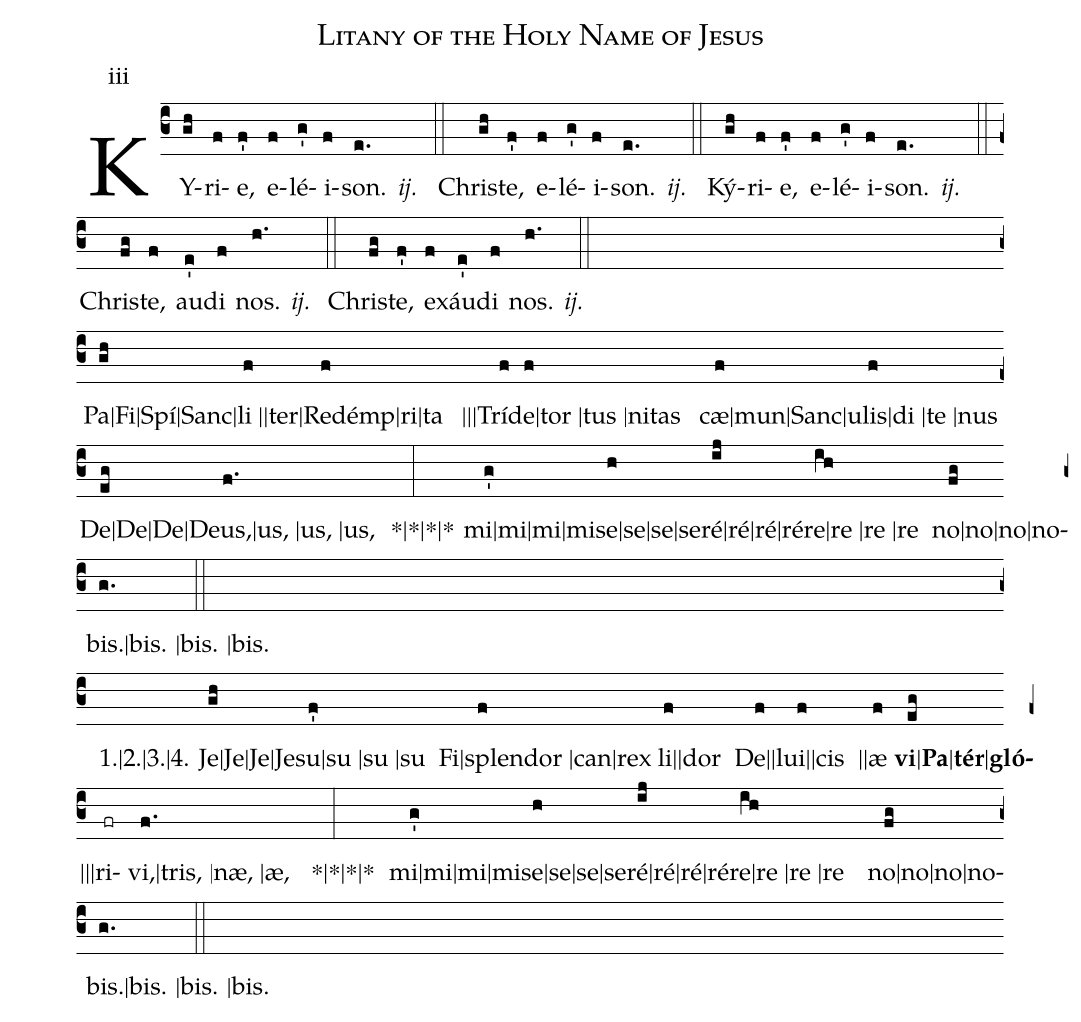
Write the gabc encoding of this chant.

name: Litany of the Holy Name of Jesus;
annotation: iii;
mode: 3;
%%
(c3)KY(gh)ri(f)e,(f') e(f)lé(g')i(f)son.(e.) <i>ij.</i>() (::)
Chris(gh)te,(f') e(f)lé(g')i(f)son.(e.) <i>ij.</i>() (::)
Ký(gh)ri(f)e,(f') e(f)lé(g')i(f)son.(e.) <i>ij.</i>() (::)
Chris(fg)te,(f) au(e')di(f) nos.(h.) <i>ij.</i>() (::)
Chris(fg)te,(f') ex(f)áu(e')di(f) nos.(h.) <i>ij.</i>() (::) (Z)

Pa|Fi|Spí|Sanc(gh)|li ||(f)ter|R{e}démp|ri|ta (f) |||Trí(f)de|tor |tus |nitas (f) cæ|mun|Sanc|u(f)lis|di |te |nus (f) De|De|De|De(eg)us,|us, |us, |us, (f.) *|*|*|*(:) mi|mi|mi|mi(g')se|se|se|se(h)ré|ré|ré|ré(ij)re|re |re |re (ih) no|no|no|no(fg)bis.|bis. |bis. |bis. (g.) (::) (Z)
1.|2.|3.|4.() Je|Je|Je|Je(gh)su|su |su |su (f') Fi|s{p}lendor |can|rex (f)li||dor (f) De||lu(f)i||cis (f) ||æ(f) <b>vi</b>|<b>Pa</b>|<b>tér</b>|<b>gló</b>(eg)|||ri(fr)vi,|tris, |næ, |æ, (f.) *|*|*|*(:) mi|mi|mi|mi(g')se|se|se|se(h)ré|ré|ré|ré(ij)re|re |re |re (ih) no|no|no|no(fg)bis.|bis. |bis. |bis. (g.) (::)
